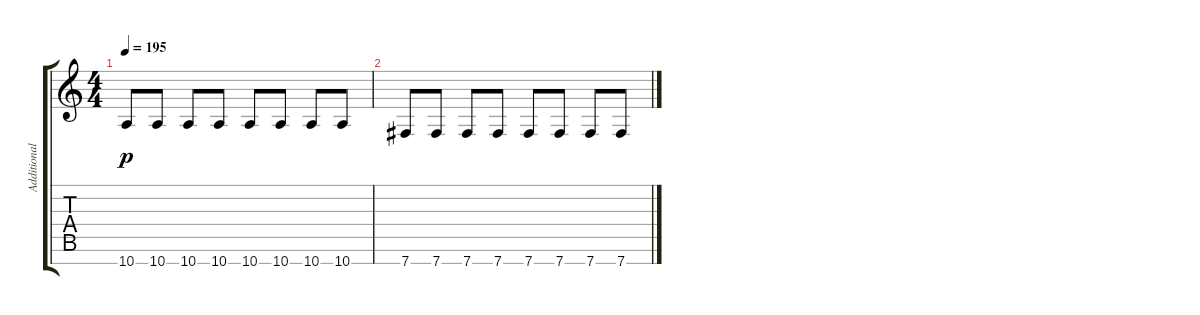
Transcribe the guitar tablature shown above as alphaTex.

\track ("Additional Guitar" "Additional") {instrument distortionguitar}
\staff {score tabs}
\tuning (E4 B3 G3 D3 A2 E2 B1) {hide}
\ts (4 4)
\tempo 195
\clef g2
\ks c
10.7.8{dy p} 10.7.8 10.7.8 10.7.8 10.7.8 10.7.8 10.7.8 10.7.8 |
7.7.8 7.7.8 7.7.8 7.7.8 7.7.8 7.7.8 7.7.8 7.7.8
